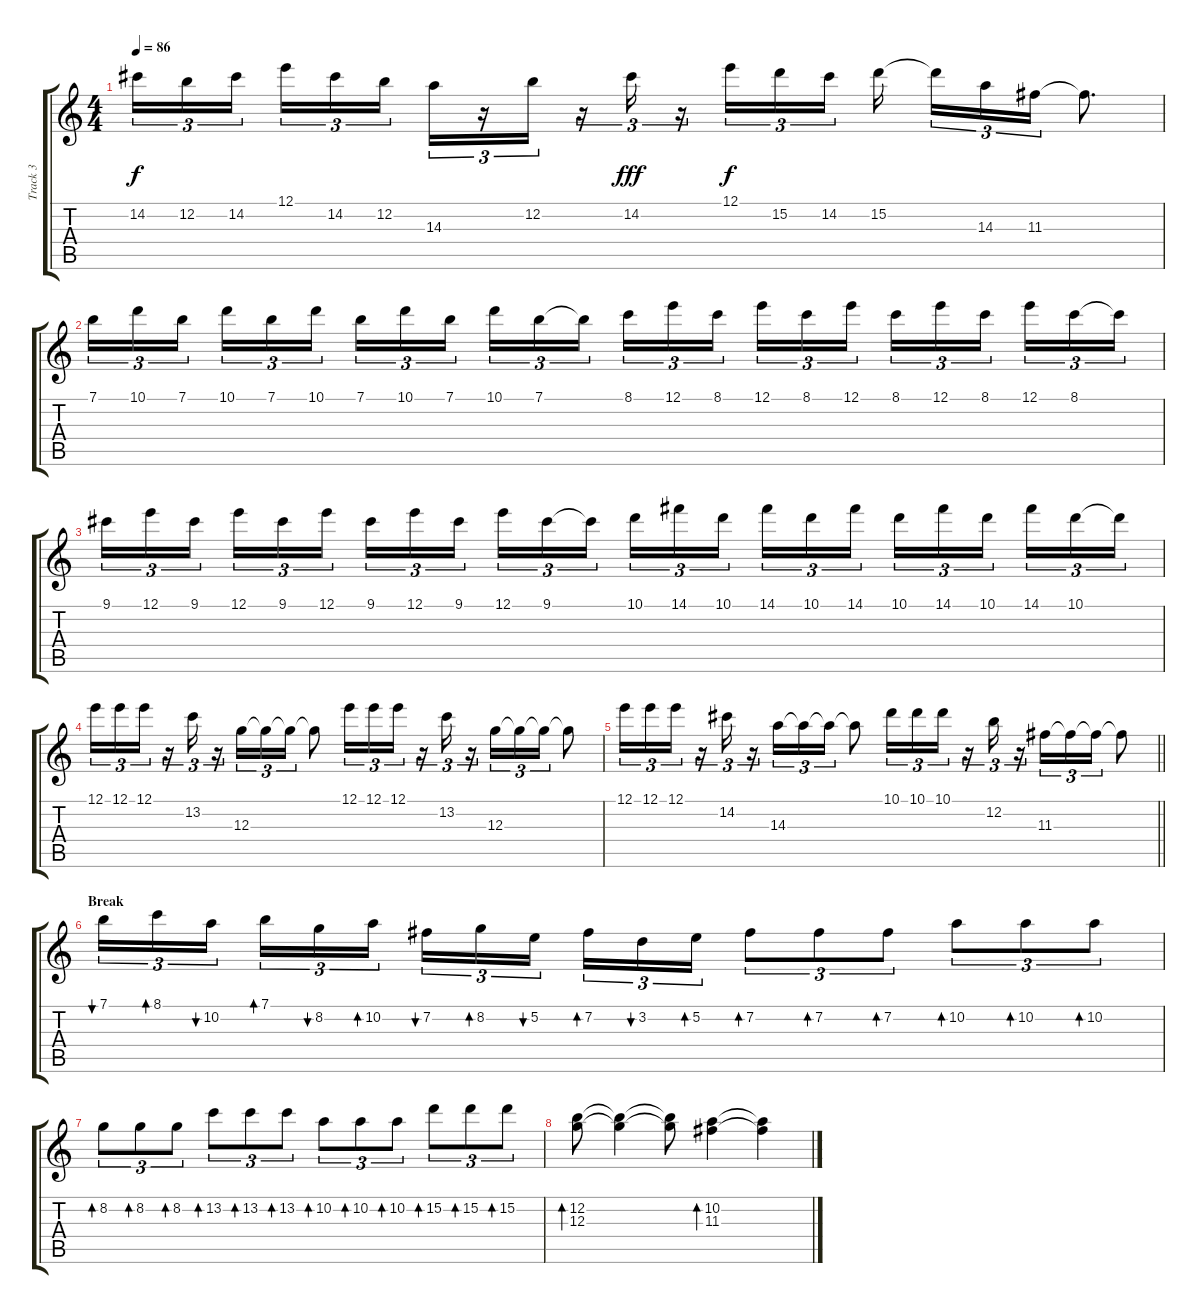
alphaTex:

\track ("Track 3" "Track 3") {instrument acousticguitarsteel}
\staff {score tabs}
\tuning (E4 B3 G3 D3 A2 E2) {hide}
\ts (4 4)
\tempo 86
\clef g2
\ks c
14.2.16{tu (3 2) dy f} 12.2.16{tu (3 2)} 14.2.16{tu (3 2) beam splitsecondary} 12.1.16{tu (3 2)} 14.2.16{tu (3 2)} 12.2.16{tu (3 2)} 14.3.16{tu (3 2)} r.16{tu (3 2)} 12.2.16{tu (3 2)} r.16{tu (3 2)} 14.2.16{tu (3 2) dy fff} r.16{tu (3 2)} 12.1.16{tu (3 2) dy f} 15.2.16{tu (3 2)} 14.2.16{tu (3 2) beam splitsecondary} 15.2.16{beam splitsecondary} 15.2{t}.16{tu (3 2)} 14.3.16{tu (3 2)} 11.3.16{tu (3 2)} 11.3{t}.8{d} |
7.1.16{tu (3 2)} 10.1.16{tu (3 2)} 7.1.16{tu (3 2) beam splitsecondary} 10.1.16{tu (3 2)} 7.1.16{tu (3 2)} 10.1.16{tu (3 2)} 7.1.16{tu (3 2)} 10.1.16{tu (3 2)} 7.1.16{tu (3 2) beam splitsecondary} 10.1.16{tu (3 2)} 7.1.16{tu (3 2)} 7.1{t}.16{tu (3 2)} 8.1.16{tu (3 2)} 12.1.16{tu (3 2)} 8.1.16{tu (3 2) beam splitsecondary} 12.1.16{tu (3 2)} 8.1.16{tu (3 2)} 12.1.16{tu (3 2)} 8.1.16{tu (3 2)} 12.1.16{tu (3 2)} 8.1.16{tu (3 2) beam splitsecondary} 12.1.16{tu (3 2)} 8.1.16{tu (3 2)} 8.1{t}.16{tu (3 2)} |
9.1.16{tu (3 2)} 12.1.16{tu (3 2)} 9.1.16{tu (3 2) beam splitsecondary} 12.1.16{tu (3 2)} 9.1.16{tu (3 2)} 12.1.16{tu (3 2)} 9.1.16{tu (3 2)} 12.1.16{tu (3 2)} 9.1.16{tu (3 2) beam splitsecondary} 12.1.16{tu (3 2)} 9.1.16{tu (3 2)} 9.1{t}.16{tu (3 2)} 10.1.16{tu (3 2)} 14.1.16{tu (3 2)} 10.1.16{tu (3 2) beam splitsecondary} 14.1.16{tu (3 2)} 10.1.16{tu (3 2)} 14.1.16{tu (3 2)} 10.1.16{tu (3 2)} 14.1.16{tu (3 2)} 10.1.16{tu (3 2) beam splitsecondary} 14.1.16{tu (3 2)} 10.1.16{tu (3 2)} 10.1{t}.16{tu (3 2)} |
12.1.16{tu (3 2)} 12.1.16{tu (3 2)} 12.1.16{tu (3 2)} r.16{tu (3 2)} 13.2.16{tu (3 2)} r.16{tu (3 2)} 12.3.16{tu (3 2)} 12.3{t}.16{tu (3 2)} 12.3{t}.16{tu (3 2)} 12.3{t}.8 12.1.16{tu (3 2)} 12.1.16{tu (3 2)} 12.1.16{tu (3 2)} r.16{tu (3 2)} 13.2.16{tu (3 2)} r.16{tu (3 2)} 12.3.16{tu (3 2)} 12.3{t}.16{tu (3 2)} 12.3{t}.16{tu (3 2)} 12.3{t}.8 |
\barLineRight lightlight
12.1.16{tu (3 2)} 12.1.16{tu (3 2)} 12.1.16{tu (3 2)} r.16{tu (3 2)} 14.2.16{tu (3 2)} r.16{tu (3 2)} 14.3.16{tu (3 2)} 14.3{t}.16{tu (3 2)} 14.3{t}.16{tu (3 2)} 14.3{t}.8 10.1.16{tu (3 2)} 10.1.16{tu (3 2)} 10.1.16{tu (3 2)} r.16{tu (3 2)} 12.2.16{tu (3 2)} r.16{tu (3 2)} 11.3.16{tu (3 2)} 11.3{t}.16{tu (3 2)} 11.3{t}.16{tu (3 2)} 11.3{t}.8 |
\section ("" "Break")
7.1.16{tu (3 2) bu 60} 8.1.16{tu (3 2) bd 60} 10.2.16{tu (3 2) bu 60 beam splitsecondary} 7.1.16{tu (3 2) bd 60} 8.2.16{tu (3 2) bu 60} 10.2.16{tu (3 2) bd 60} 7.2.16{tu (3 2) bu 60} 8.2.16{tu (3 2) bd 60} 5.2.16{tu (3 2) bu 60 beam splitsecondary} 7.2.16{tu (3 2) bd 60} 3.2.16{tu (3 2) bu 60} 5.2.16{tu (3 2) bd 60} 7.2.8{tu (3 2) bd 60} 7.2.8{tu (3 2) bd 60} 7.2.8{tu (3 2) bd 60} 10.2.8{tu (3 2) bd 60} 10.2.8{tu (3 2) bd 60} 10.2.8{tu (3 2) bd 60} |
8.2.8{tu (3 2) bd 60} 8.2.8{tu (3 2) bd 60} 8.2.8{tu (3 2) bd 60} 13.2.8{tu (3 2) bd 60} 13.2.8{tu (3 2) bd 60} 13.2.8{tu (3 2) bd 60} 10.2.8{tu (3 2) bd 60} 10.2.8{tu (3 2) bd 60} 10.2.8{tu (3 2) bd 60} 15.2.8{tu (3 2) bd 60} 15.2.8{tu (3 2) bd 60} 15.2.8{tu (3 2) bd 60} |
(12.2 12.3).8{bd 120} (12.2{t} 12.3{t}).4 (12.2{t} 12.3{t}).8 (10.2 11.3).4{bd 120} (10.2{t} 11.3{t}).4
